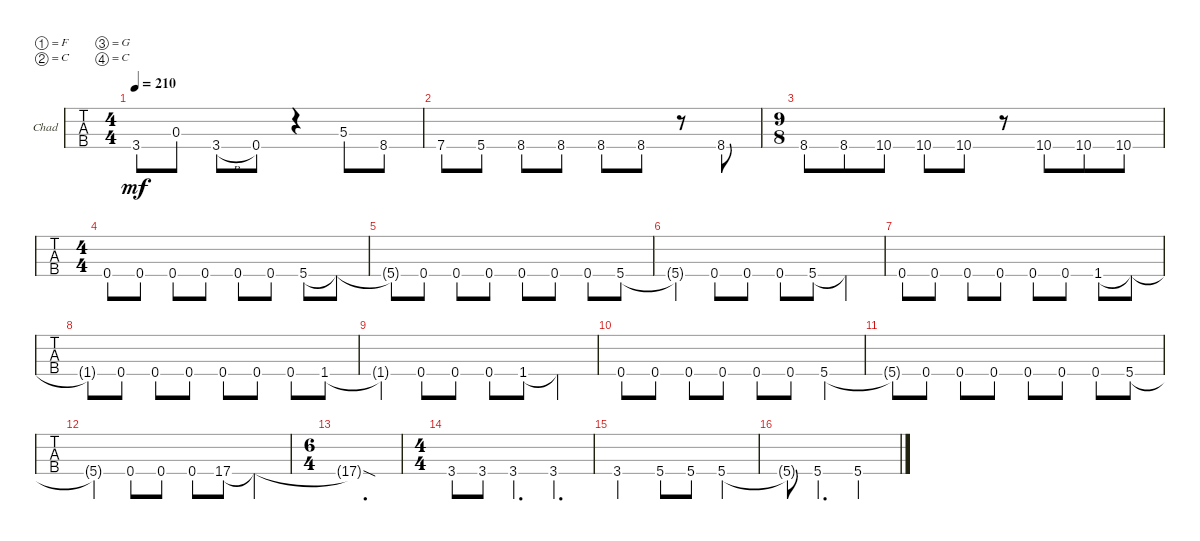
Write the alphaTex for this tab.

\bracketExtendMode groupsimilarinstruments
\firstSystemTrackNameOrientation horizontal
\otherSystemsTrackNameOrientation horizontal
\track ("Doctor Lagorno" "Chad") {instrument electricbassfinger}
\staff {tabs}
\tuning (F2 C2 G1 C1)
\ts (4 4)
\tempo 210
\clef f4
\ks c
3.4.8{dy mf} 0.3.8 3.4{h}.8 0.4.8 r.4 5.3.8 8.4.8 |
7.4.8 5.4.8 8.4.8 8.4.8 8.4.8 8.4.8 r.8 8.4.8 |
\ts (9 8)
8.4.8 8.4.8 10.4.8 10.4.8 10.4.8 r.8 10.4.8 10.4.8 10.4.8 |
\ts (4 4)
0.4.8 0.4.8 0.4.8 0.4.8 0.4.8 0.4.8 5.4.8 5.4{t}.8 |
5.4{t}.8 0.4.8 0.4.8 0.4.8 0.4.8 0.4.8 0.4.8 5.4.8 |
5.4{t}.4 0.4.8 0.4.8 0.4.8 5.4.8 5.4{t}.4 |
0.4.8 0.4.8 0.4.8 0.4.8 0.4.8 0.4.8 1.4.8 1.4{t}.8 |
1.4{t}.8 0.4.8 0.4.8 0.4.8 0.4.8 0.4.8 0.4.8 1.4.8 |
1.4{t}.4 0.4.8 0.4.8 0.4.8 1.4.8 1.4{t}.4 |
0.4.8 0.4.8 0.4.8 0.4.8 0.4.8 0.4.8 5.4.4 |
5.4{t}.8 0.4.8 0.4.8 0.4.8 0.4.8 0.4.8 0.4.8 5.4.8 |
5.4{t}.4 0.4.8 0.4.8 0.4.8 17.4.8 17.4{t}.4 |
\ts (6 4)
17.4{sod t}.1{d} |
\ts (4 4)
3.4.8 3.4.8 3.4.4{d} 3.4.4{d} |
3.4.2 5.4.8 5.4.8 5.4.4 |
5.4{t}.8 5.4.4{d} 5.4.2
